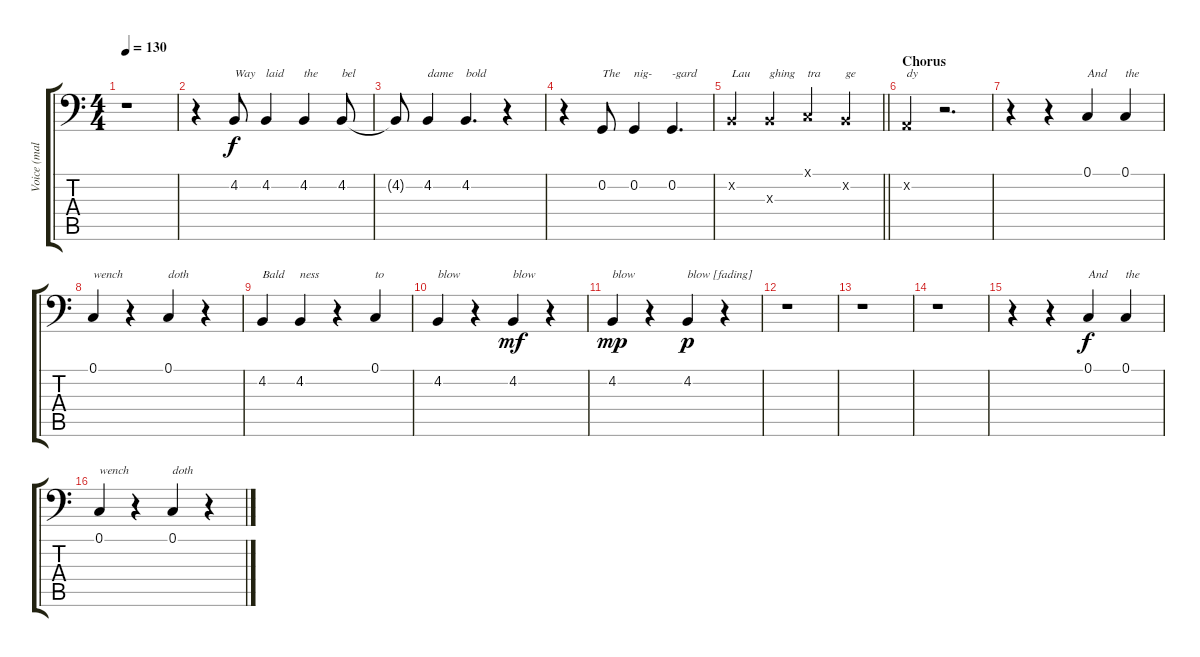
\track ("Voice (male)" "Voice (mal") {mute instrument synthvoice}
\staff {score tabs}
\tuning (C3 G2 D2 A1 E1 B0) {hide}
\ts (4 4)
\tempo 130
\clef f4
\ks c
r.1{dy f} |
r.4 4.2.8{txt "Way"} 4.2.4{txt "laid"} 4.2.4{txt "the"} 4.2.8{txt "bel"} |
4.2{t}.8 4.2.4{txt "dame"} 4.2.4{d txt "bold"} r.4 |
r.4 0.2.8{txt "The"} 0.2.4{txt "nig-"} 0.2.4{d txt "-gard"} |
\barLineRight lightlight
4.2{x}.4{txt "Lau"} 9.3{x}.4{txt "ghing"} 0.1{x}.4{txt "tra"} 4.2{x}.4{txt "ge"} |
\section ("" "Chorus")
2.2{x}.4{txt "dy"} r.2{d} |
r.4 r.4 0.1.4{txt "And"} 0.1.4{txt "the"} |
0.1.4{txt "wench"} r.4 0.1.4{txt "doth"} r.4 |
4.2.4{txt "Bald"} 4.2.4{txt "ness"} r.4 0.1.4{txt "to"} |
4.2.4{txt "blow"} r.4 4.2.4{txt "blow" dy mf} r.4 |
4.2.4{txt "blow" dy mp} r.4 4.2.4{txt "blow [fading]" dy p} r.4 |
r.1 |
r.1 |
r.1 |
r.4 r.4 0.1.4{txt "And" dy f} 0.1.4{txt "the"} |
0.1.4{txt "wench"} r.4 0.1.4{txt "doth"} r.4
